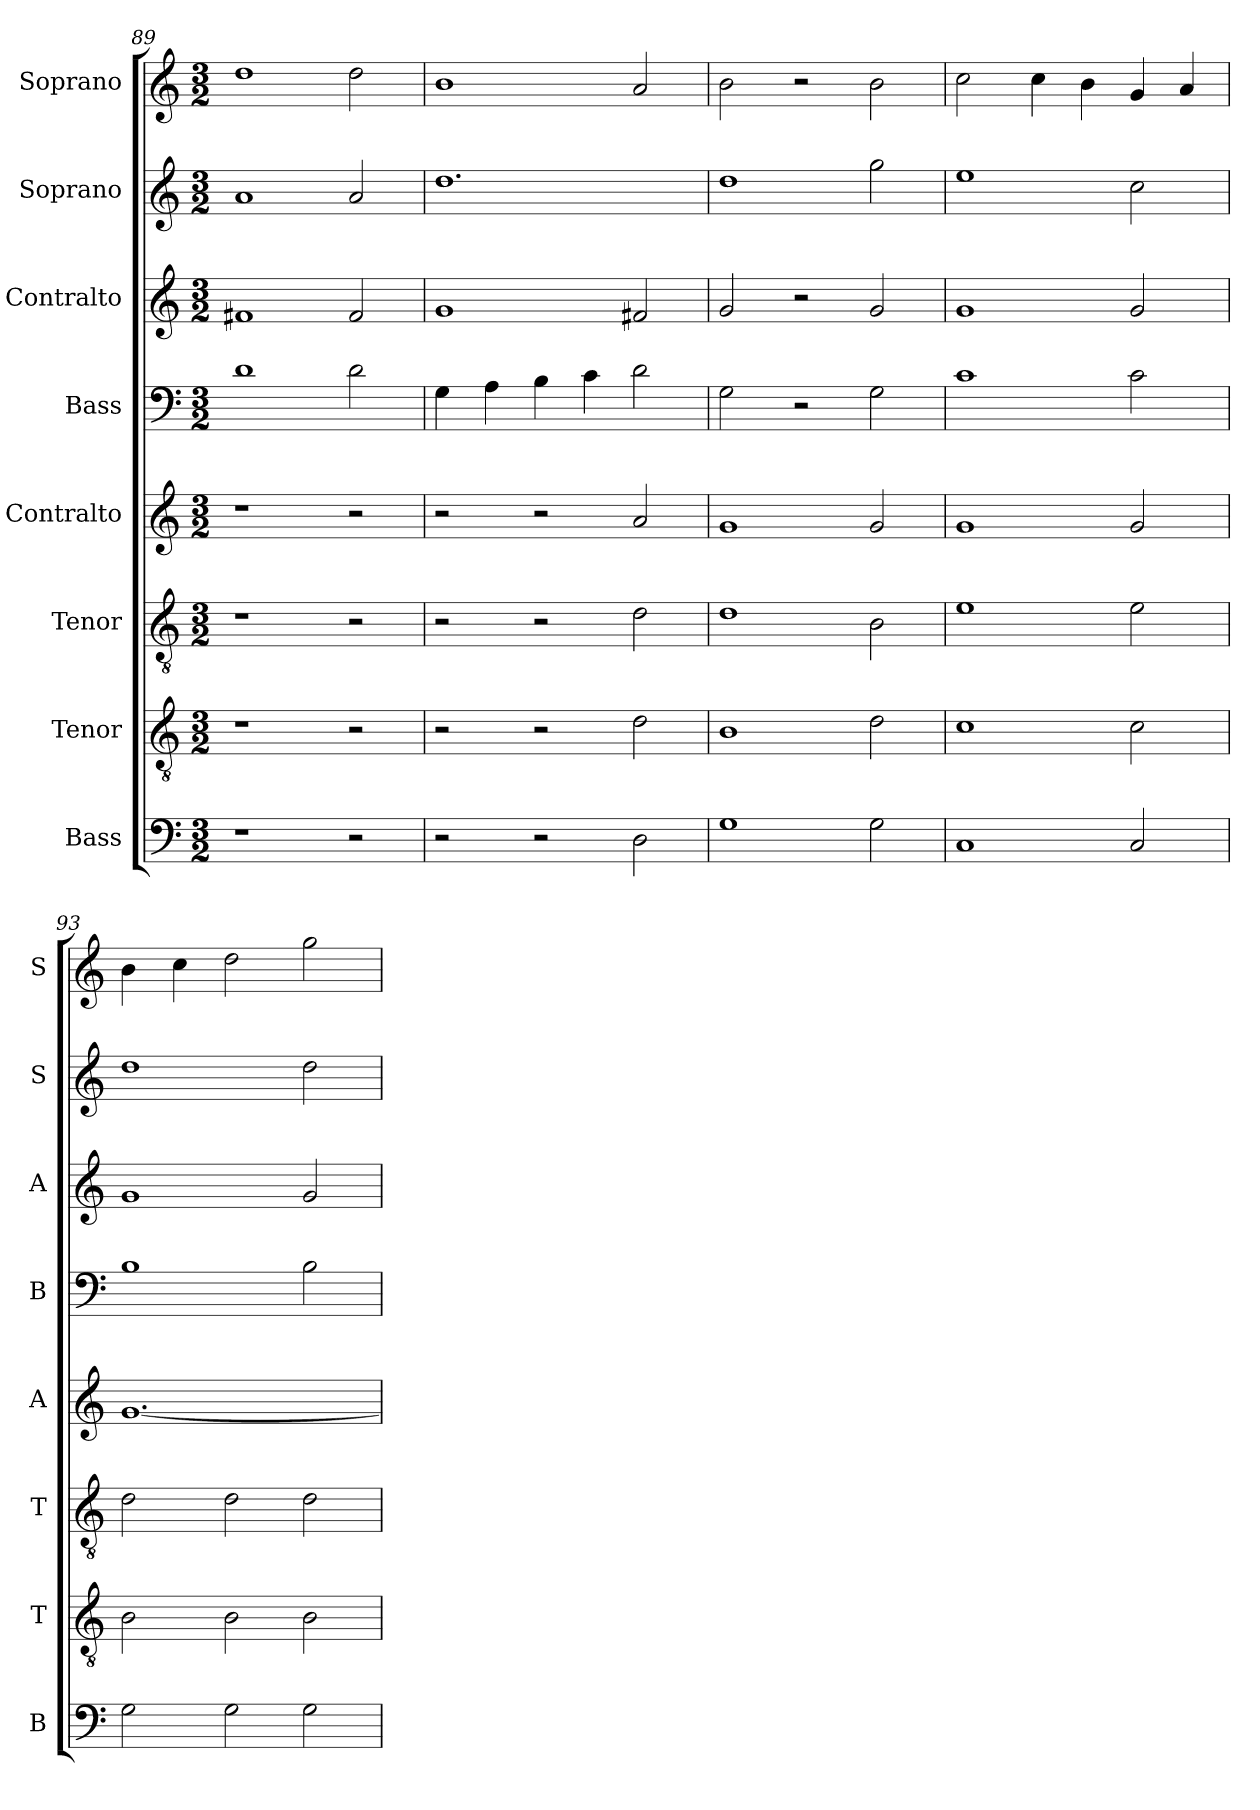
**kern	**kern	**kern	**kern	**kern	**kern	**kern	**kern
*part8	*part7	*part6	*part5	*part4	*part3	*part2	*part1
*staff8	*staff7	*staff6	*staff5	*staff4	*staff3	*staff2	*staff1
*I"Bass	*I"Tenor	*I"Tenor	*I"Contralto	*I"Bass	*I"Contralto	*I"Soprano	*I"Soprano
*I'B	*I'T	*I'T	*I'A	*I'B	*I'A	*I'S	*I'S
*clefF4	*clefGv2	*clefGv2	*clefG2	*clefF4	*clefG2	*clefG2	*clefG2
*k[]	*k[]	*k[]	*k[]	*k[]	*k[]	*k[]	*k[]
*G:mix	*G:mix	*G:mix	*G:mix	*G:mix	*G:mix	*G:mix	*G:mix
*M3/2	*M3/2	*M3/2	*M3/2	*M3/2	*M3/2	*M3/2	*M3/2
=89	=89	=89	=89	=89	=89	=89	=89
1r	1r	1r	1r	1d	1f#X	1a	1dd
2r	2r	2r	2r	2d	2f#	2a	2dd
=90	=90	=90	=90	=90	=90	=90	=90
2r	2r	2r	2r	4G	1g	1.dd	1b
.	.	.	.	4A	.	.	.
2r	2r	2r	2r	4B	.	.	.
.	.	.	.	4c	.	.	.
2D	2d	2d	2a	2d	2f#X	.	2a
=91	=91	=91	=91	=91	=91	=91	=91
1G	1B	1d	1g	2G	2g	1dd	2b
.	.	.	.	2r	2r	.	2r
2G	2d	2B	2g	2G	2g	2gg	2b
=92	=92	=92	=92	=92	=92	=92	=92
1C	1c	1e	1g	1c	1g	1ee	2cc
.	.	.	.	.	.	.	4cc
.	.	.	.	.	.	.	4b
2C	2c	2e	2g	2c	2g	2cc	4g
.	.	.	.	.	.	.	4a
=93	=93	=93	=93	=93	=93	=93	=93
2G	2B	2d	[1.g	1B	1g	1dd	4b
.	.	.	.	.	.	.	4cc
2G	2B	2d	.	.	.	.	2dd
2G	2B	2d	.	2B	2g	2dd	2gg
=	=	=	=	=	=	=	=
*-	*-	*-	*-	*-	*-	*-	*-
